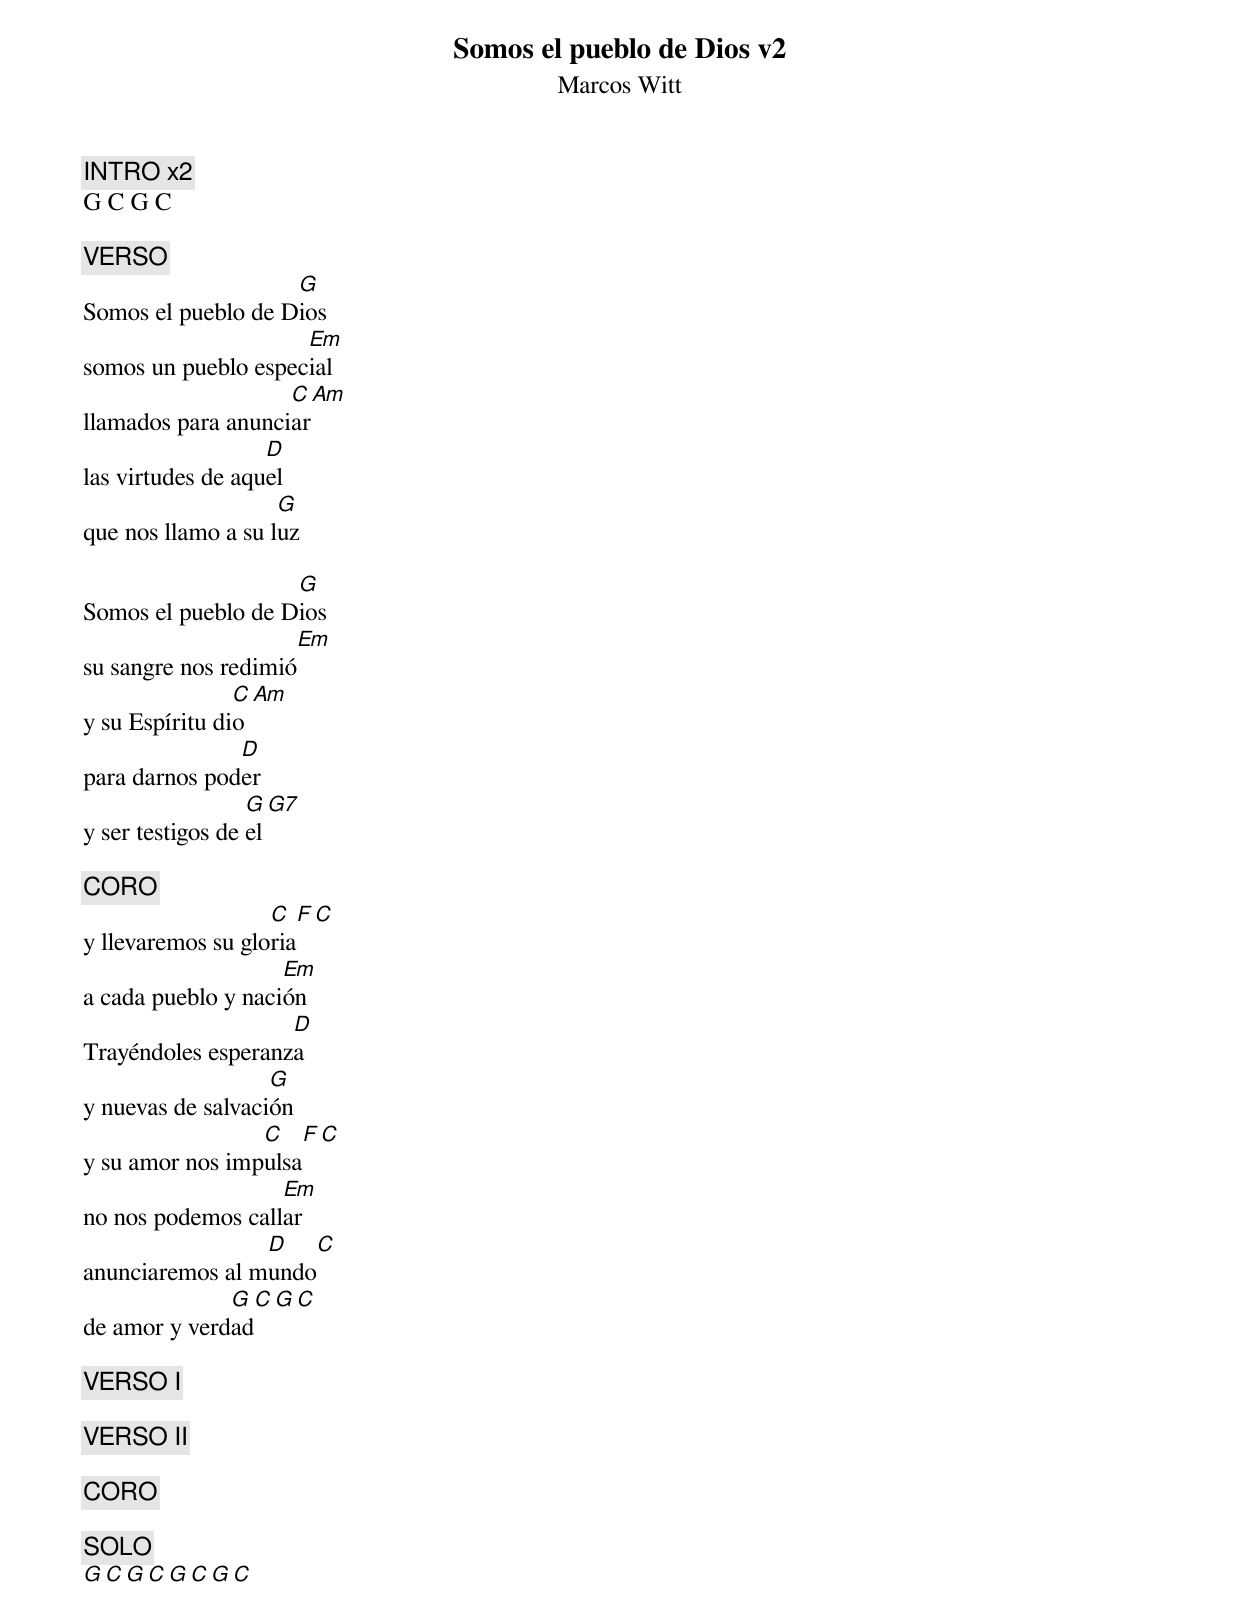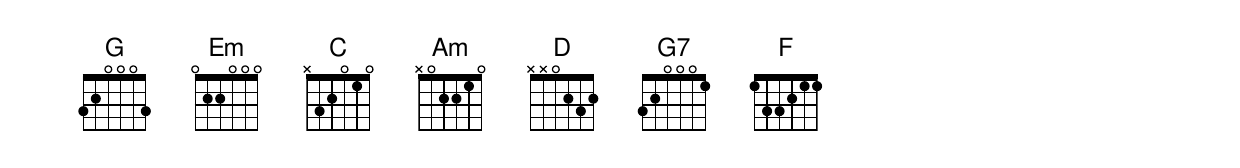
Somos el pueblo de Dios v2
Marcos Witt

[INTRO x2]
G C G C

[VERSO]
                    G
Somos el pueblo de Dios
                     Em
somos un pueblo especial
                    C Am
llamados para anunciar
                   D
las virtudes de aquel
                    G
que nos llamo a su luz

                    G
Somos el pueblo de Dios
                     Em
su sangre nos redimió
                C Am
y su Espíritu dio
               D
para darnos poder
                  G  G7
y ser testigos de el

[CORO]
                   C  F C
y llevaremos su gloria
                    Em
a cada pueblo y nación
                    D
Trayéndoles esperanza
                   G
y nuevas de salvación
                 C   F C
y su amor nos impulsa
                   Em
no nos podemos callar
                 D    C
anunciaremos al mundo
              G  C  G  C
de amor y verdad

[VERSO I]

[VERSO II]

[CORO]

[SOLO]
G C G C G C G C
